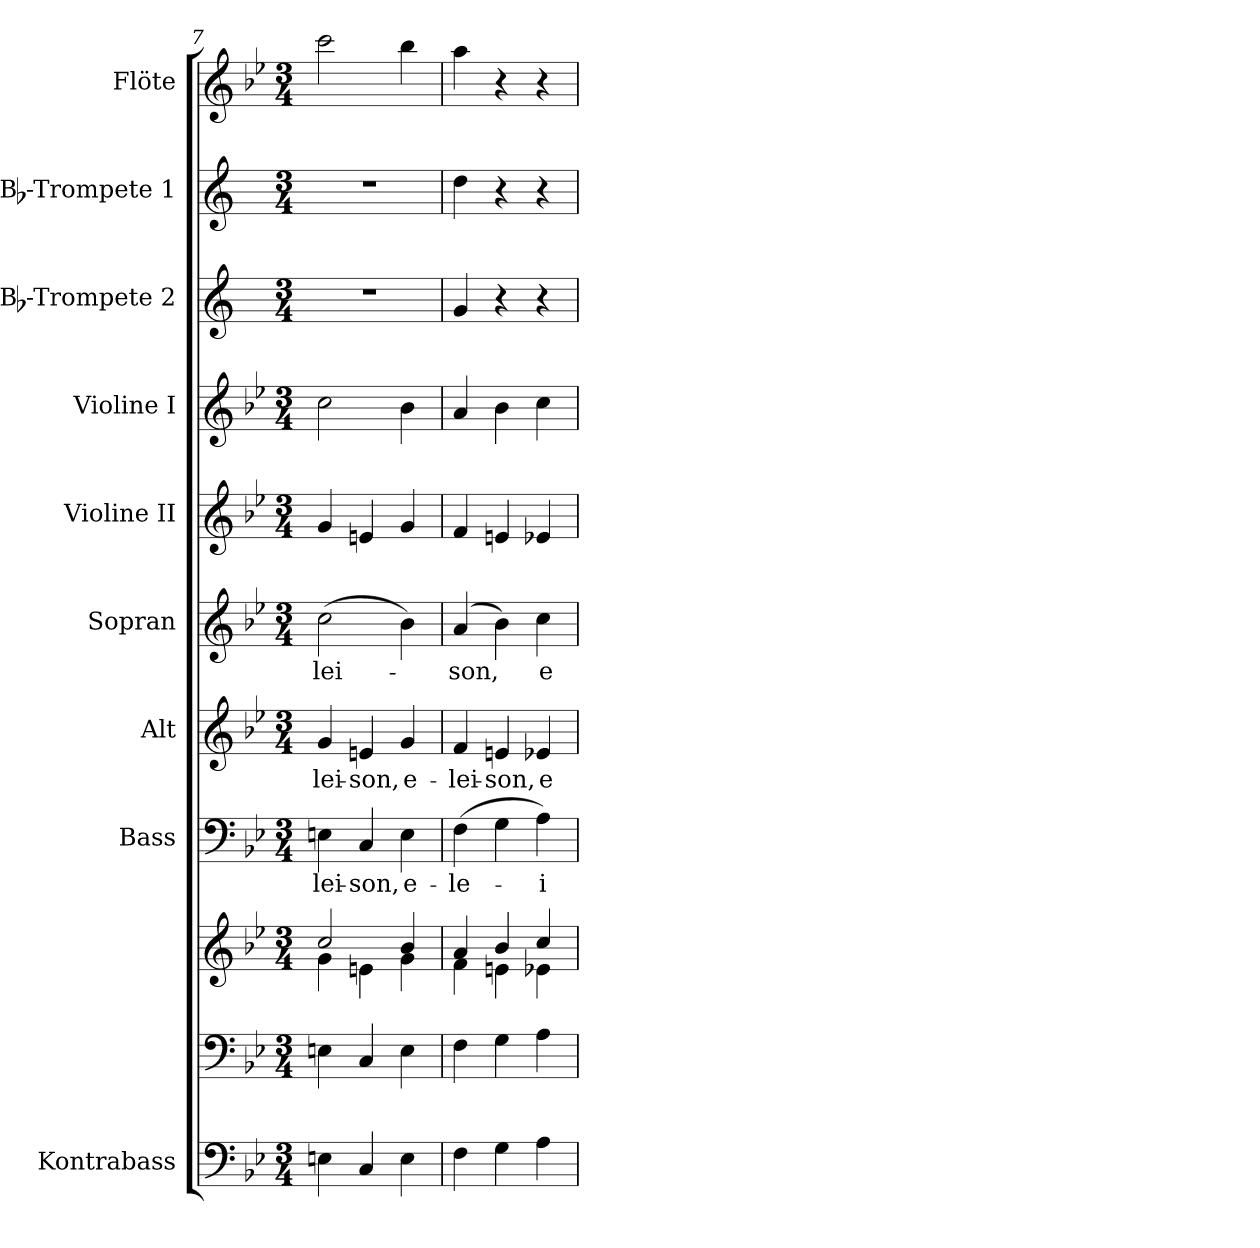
**kern	**kern	**kern	**kern	**text	**kern	**text	**kern	**text	**kern	**kern	**kern	**kern	**kern
*part10	*part9	*part9	*part8	*part8	*part7	*part7	*part6	*part6	*part5	*part4	*part3	*part2	*part1
*staff11	*staff10	*staff9	*staff8	*staff8	*staff7	*staff7	*staff6	*staff6	*staff5	*staff4	*staff3	*staff2	*staff1
*I"Kontrabass	*	*	*I"Bass	*	*I"Alt	*	*I"Sopran	*	*I"Violine II	*I"Violine I	*I"Bb-Trompete 2	*I"Bb-Trompete 1	*I"Flöte
*I'Kb.	*	*	*I'B.	*	*I'A.	*	*I'S.	*	*I'Vl. II	*I'Vl. I	*I'Bb Trp. 2	*I'Bb Trp. 1	*I'Fl.
!!LO:PB:g=z
*clefF4	*clefF4	*clefG2	*clefF4	*	*clefG2	*	*clefG2	*	*clefG2	*clefG2	*clefG2	*clefG2	*clefG2
*ITrd7c12	*	*	*	*	*	*	*	*	*	*	*ITrd1c2	*ITrd1c2	*
*k[b-e-]	*k[b-e-]	*k[b-e-]	*k[b-e-]	*	*k[b-e-]	*	*k[b-e-]	*	*k[b-e-]	*k[b-e-]	*k[b-e-]	*k[b-e-]	*k[b-e-]
*B-:	*B-:	*B-:	*B-:	*	*B-:	*	*B-:	*	*B-:	*B-:	*B-:	*B-:	*B-:
*M3/4	*M3/4	*M3/4	*M3/4	*	*M3/4	*	*M3/4	*	*M3/4	*M3/4	*M3/4	*M3/4	*M3/4
=7	=7	=7	=7	=7	=7	=7	=7	=7	=7	=7	=7	=7	=7
*	*	*^	*	*	*	*	*	*	*	*	*	*	*
!	!	!	!	!	!LO:LY:b	!	!LO:LY:b	!	!LO:LY:b	!	!	!	!	!
4EEn\	4En\	2cc/	4g\	4En\	-lei-	4g/	-lei-	(>2cc\	-lei-	4g/	2cc\	2.r	2.r	2ccc\
!	!	!	!	!	!LO:LY:b	!	!LO:LY:b	!	!	!	!	!	!	!
4CC/	4C/	.	4en\	4C/	-son,	4en/	-son,	.	.	4en/	.	.	.	.
!	!	!	!	!	!LO:LY:b	!	!LO:LY:b	!	!	!	!	!	!	!
4EE\	4E\	4b-/	4g\	4E\	e-	4g/	e-	4b-\)	.	4g/	4b-\	.	.	4bb-\
=8	=8	=8	=8	=8	=8	=8	=8	=8	=8	=8	=8	=8	=8	=8
!	!	!	!	!	!LO:LY:b	!	!LO:LY:b	!	!LO:LY:b	!	!	!	!	!
4FF\	4F\	4a/	4f\	(>4F\	-le-	4f/	-lei-	(4a/	-son,	4f/	4a/	4f/	4cc\	4aa\
!	!	!	!	!	!	!	!LO:LY:b	!	!	!	!	!	!	!
4GG\	4G\	4b-/	4en\	4G\	.	4en/	-son,	4b-\)	.	4en/	4b-\	4r	4r	4r
!	!	!	!	!	!LO:LY:b	!	!LO:LY:b	!	!LO:LY:b	!	!	!	!	!
4AA\	4A\	4cc/	4e-X\	4A\)	-i-	4e-X/	e-	4cc\	e-	4e-X/	4cc\	4r	4r	4r
*	*	*v	*v	*	*	*	*	*	*	*	*	*	*	*
=	=	=	=	=	=	=	=	=	=	=	=	=	=
*-	*-	*-	*-	*-	*-	*-	*-	*-	*-	*-	*-	*-	*-
